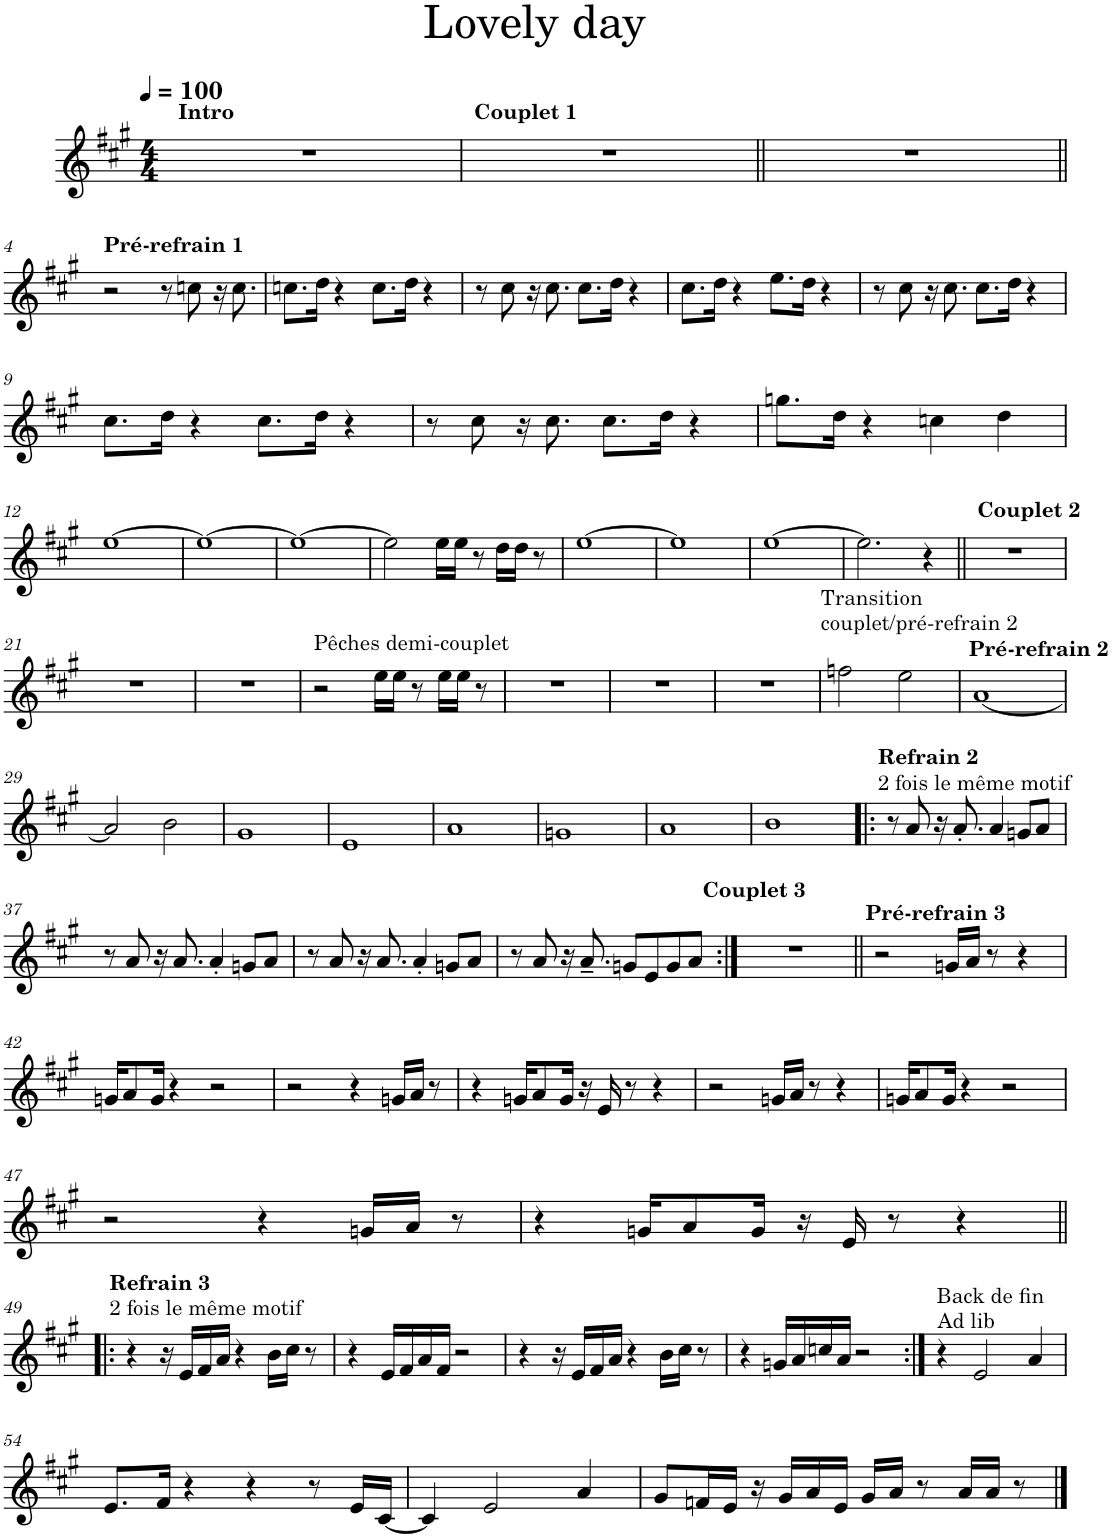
**kern
*part1
*staff1
*I"Tp
*I'Tp
*clefG2
*Trd1c2
*k[f#c#g#]
*M4/4
=1
1r
=2
1r
=3||
1r
!!LO:LB:g=z
=4||
2r
8r
8ccn\
16r
8.cc\
=5
8.ccn\L
16dd\Jk
4r
8.cc\L
16dd\Jk
4r
=6
8r
8cc#\
16r
8.cc#\
8.cc#\L
16dd\Jk
4r
=7
8.cc#\L
16dd\Jk
4r
8.ee\L
16dd\Jk
4r
=8
8r
8cc#\
16r
8.cc#\
8.cc#\L
16dd\Jk
4r
!!LO:LB:g=z
=9
8.cc#\L
16dd\Jk
4r
8.cc#\L
16dd\Jk
4r
=10
8r
8cc#\
16r
8.cc#\
8.cc#\L
16dd\Jk
4r
=11
8.ggn\L
16dd\Jk
4r
4ccn\
4dd\
!!LO:LB:g=z
=12
[1ee
=13
1ee_
=14
1ee_
=15
2ee\]
16ee\LL
16ee\JJ
8r
16dd\LL
16dd\JJ
8r
=16
[1ee
=17
1ee]
=18
[1ee
=19
2.ee\]
4r
=20||
1r
!!LO:LB:g=z
=21
1r
=22
1r
=23
2r
16ee\LL
16ee\JJ
8r
16ee\LL
16ee\JJ
8r
=24
1r
=25
1r
=26
1r
=27
2ffn\
2ee\
=28
[1a
!!LO:LB:g=z
=29
2a/]
2b\
=30
1g#
=31
1e
=32
1a
=33
1gn
=34
1a
=35
1b
=36!|:
8r
8a/
16r
8.a'/
4a/
8gn/L
8a/J
!!LO:LB:g=z
=37
8r
8a/
16r
8.a/
4a'/
8gn/L
8a/J
=38
8r
8a/
16r
8.a/
4a'/
8gn/L
8a/J
=39
8r
8a/
16r
8.a~/
8gn/L
8e/
8g/
8a/J
=40:|!
1r
=41||
2r
16gn/LL
16a/JJ
8r
4r
!!LO:LB:g=z
=42
16gn/KL
8a/
16g/Jk
4r
2r
=43
2r
4r
16gn/LL
16a/JJ
8r
=44
4r
16gn/KL
8a/
16g/Jk
16r
16e/
8r
4r
=45
2r
16gn/LL
16a/JJ
8r
4r
=46
16gn/KL
8a/
16g/Jk
4r
2r
!!LO:LB:g=z
=47
2r
4r
16gn/LL
16a/JJ
8r
=48
4r
16gn/KL
8a/
16g/Jk
16r
16e/
8r
4r
!!LO:LB:g=z
=49!|:
4r
16r
16e/LL
16f#/
16a/JJ
4r
16b\LL
16cc#\JJ
8r
=50
4r
16e/LL
16f#/
16a/
16f#/JJ
2r
=51
4r
16r
16e/LL
16f#/
16a/JJ
4r
16b\LL
16cc#\JJ
8r
=52
4r
16gn/LL
16a/
16ccn/
16a/JJ
2r
=53:|!
4r
2e/
4a/
!!LO:LB:g=z
=54
8.e/L
16f#/Jk
4r
4r
8r
16e/LL
[16c#/JJ
=55
4c#/]
2e/
4a/
=56
8g#/L
16fn/L
16e/JJ
16r
16g#/LL
16a/
16e/JJ
16g#/LL
16a/JJ
8r
16a/LL
16a/JJ
8r
==
*-
